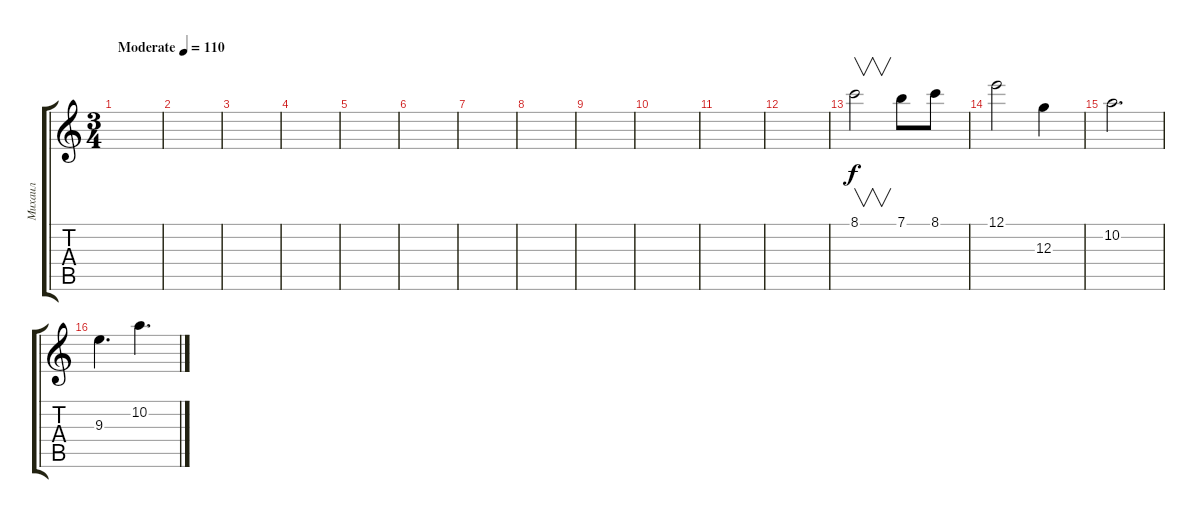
\track ("Михаил" "Михаил") {instrument distortionguitar}
\staff {score tabs}
\tuning (E4 B3 G3 D3 A2 E2) {hide}
\ts (3 4)
\tempo (110 "Moderate")
\clef g2
\ks c
|
|
|
|
|
|
|
|
|
|
|
|
8.1.2{v} 7.1.8 8.1.8 |
12.1.2 12.3.4 |
10.2.2{d} |
9.3.4{d} 10.2.4{d}
